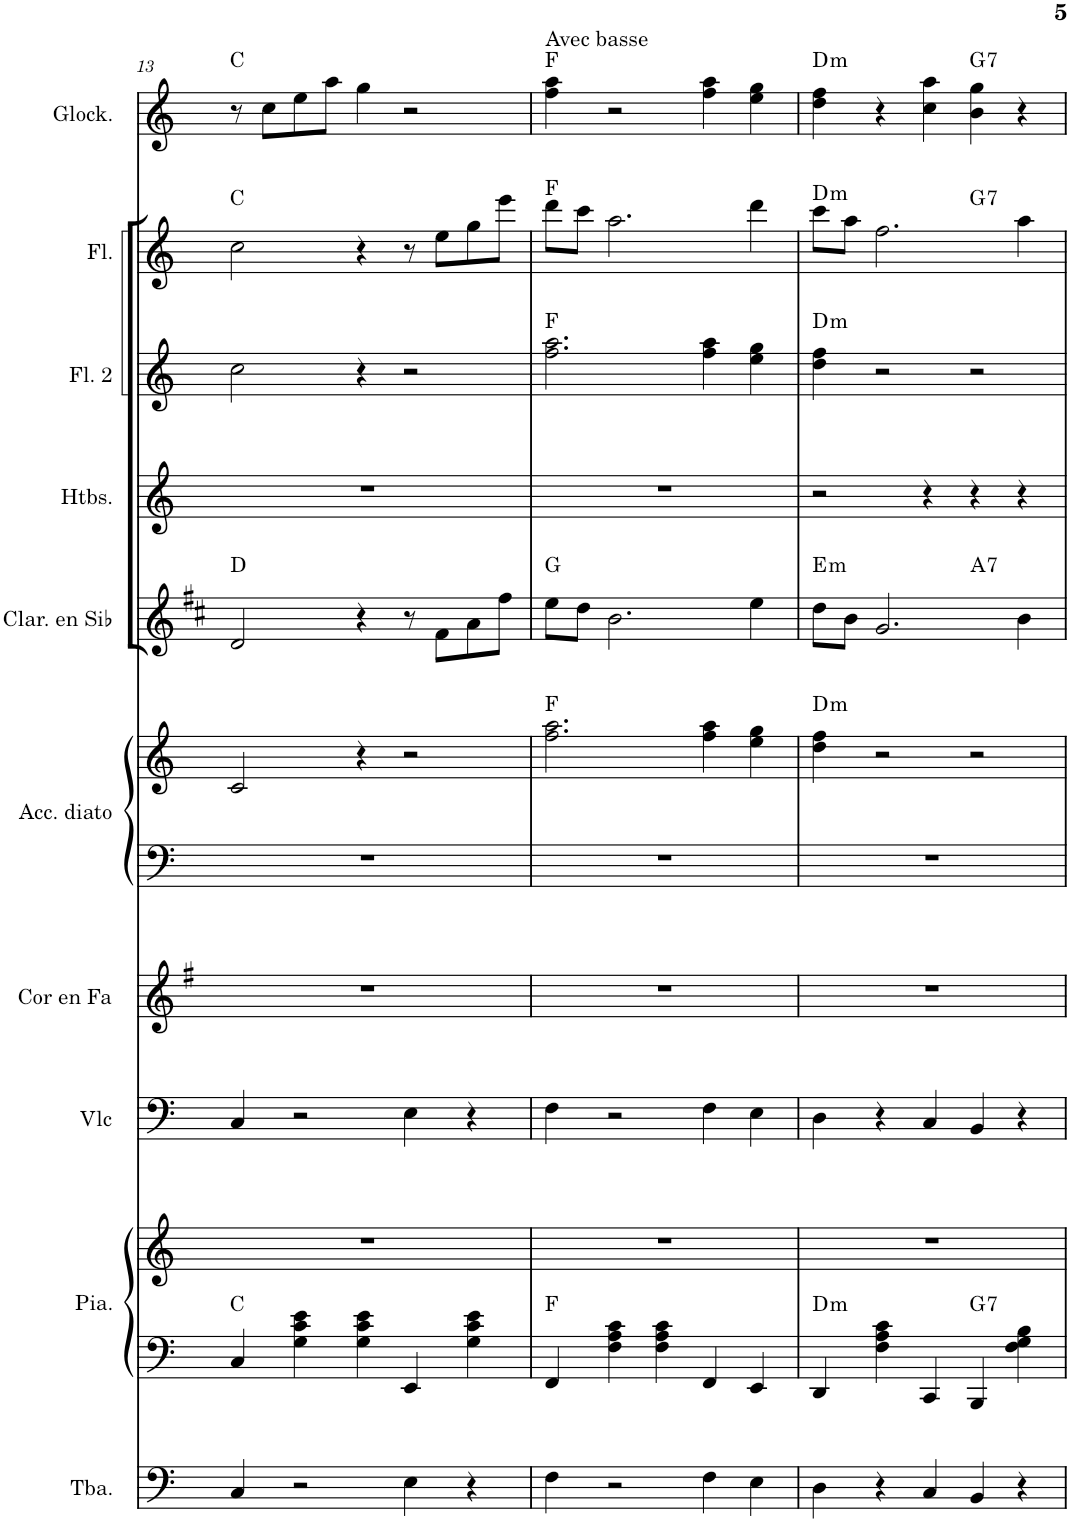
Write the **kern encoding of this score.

**kern	**kern	**kern	**harte	**kern	**kern	**kern	**kern	**harte	**kern	**harte	**kern	**kern	**harte	**kern	**harte	**kern	**harte
*part10	*part9	*part9	*part9	*part8	*part7	*part6	*part6	*part6	*part5	*part5	*part4	*part3	*part3	*part2	*part2	*part1	*part1
*staff12	*staff11	*staff10	*	*staff9	*staff8	*staff7	*staff6	*	*staff5	*	*staff4	*staff3	*	*staff2	*	*staff1	*
*I"Tuba	*I"Piano	*	*	*I"Violoncelle	*I"Cor en Fa	*I"Accordéon diatonique	*	*	*I"Clarinette en Sib	*	*I"Hautbois	*I"Flûte 2	*	*I"Flûte	*	*I"Glockenspiel	*
*I'Tba.	*I'Pia.	*	*	*I'Vlc	*I'Cor en Fa	*I'Acc. diato	*	*	*I'Clar. en Sib	*	*I'Htbs.	*I'Fl. 2	*	*I'Fl.	*	*I'Glock.	*
!!LO:PB:g=z
*clefF4	*clefF4	*clefG2	*	*clefF4	*clefG2	*clefF4	*clefG2	*	*clefG2	*	*clefG2	*clefG2	*	*clefG2	*	*clefG2	*
*	*	*	*	*	*Trd4c7	*	*	*	*Trd1c2	*	*	*	*	*	*	*Trd-14c-24	*
*k[]	*k[]	*k[]	*	*k[]	*k[f#]	*k[]	*k[]	*	*k[f#c#]	*	*k[]	*k[]	*	*k[]	*	*k[]	*
*M5/4	*M5/4	*M5/4	*	*M5/4	*M5/4	*M5/4	*M5/4	*	*M5/4	*	*M5/4	*M5/4	*	*M5/4	*	*M5/4	*
=13	=13	=13	=13	=13	=13	=13	=13	=13	=13	=13	=13	=13	=13	=13	=13	=13	=13
4C/	4C/	4%5r	C:maj	4C/	4%5r	4%5r	2c/	.	2d/	D:maj	4%5r	2cc\	.	2cc\	C:maj	8r	C:maj
.	.	.	.	.	.	.	.	.	.	.	.	.	.	.	.	8cc\L	.
2r	4G\ 4c\ 4e\	.	.	2r	.	.	.	.	.	.	.	.	.	.	.	8ee\	.
.	.	.	.	.	.	.	.	.	.	.	.	.	.	.	.	8aa\J	.
.	4G\ 4c\ 4e\	.	.	.	.	.	4r	.	4r	.	.	4r	.	4r	.	4gg\	.
4E\	4EE/	.	.	4E\	.	.	2r	.	8r	.	.	2r	.	8r	.	2r	.
.	.	.	.	.	.	.	.	.	8f#\L	.	.	.	.	8ee\L	.	.	.
4r	4G\ 4c\ 4e\	.	.	4r	.	.	.	.	8a\	.	.	.	.	8gg\	.	.	.
.	.	.	.	.	.	.	.	.	8ff#\J	.	.	.	.	8eee\J	.	.	.
=14	=14	=14	=14	=14	=14	=14	=14	=14	=14	=14	=14	=14	=14	=14	=14	=14	=14
!	!	!	!	!	!	!	!	!	!	!	!	!	!	!	!	!LO:TX:a:t=Avec basse	!
4F\	4FF/	4%5r	F:maj	4F\	4%5r	4%5r	2.ff\ 2.aa\	F:maj	8ee\L	G:maj	4%5r	2.ff\ 2.aa\	F:maj	8ddd\L	F:maj	4ff\ 4aa\	F:maj
.	.	.	.	.	.	.	.	.	8dd\J	.	.	.	.	8ccc\J	.	.	.
2r	4F\ 4A\ 4c\	.	.	2r	.	.	.	.	2.b\	.	.	.	.	2.aa\	.	2r	.
.	4F\ 4A\ 4c\	.	.	.	.	.	.	.	.	.	.	.	.	.	.	.	.
4F\	4FF/	.	.	4F\	.	.	4ff\ 4aa\	.	.	.	.	4ff\ 4aa\	.	.	.	4ff\ 4aa\	.
4E\	4EE/	.	.	4E\	.	.	4ee\ 4gg\	.	4ee\	.	.	4ee\ 4gg\	.	4ddd\	.	4ee\ 4gg\	.
=15	=15	=15	=15	=15	=15	=15	=15	=15	=15	=15	=15	=15	=15	=15	=15	=15	=15
!	!	!	!LO:H:kt=m	!	!	!	!	!LO:H:kt=m	!	!LO:H:kt=m	!	!	!LO:H:kt=m	!	!LO:H:kt=m	!	!LO:H:kt=m
*	*	*^	*	*	*	*	*	*	*^	*	*	*	*	*^	*	*	*
4D\	4DD/	4%5r	2.ryy	D:min	4D\	4%5r	4%5r	4dd\ 4ff\	D:min	8dd\L	2.ryy	E:min	2r	4dd\ 4ff\	D:min	8ccc\L	2.ryy	D:min	4dd\ 4ff\	D:min
.	.	.	.	.	.	.	.	.	.	8b\J	.	.	.	.	.	8aa\J	.	.	.	.
4r	4F\ 4A\ 4c\	.	.	.	4r	.	.	2r	.	2.g/	.	.	.	2r	.	2.ff\	.	.	4r	.
4C/	4CC/	.	.	.	4C/	.	.	.	.	.	.	.	4r	.	.	.	.	.	4cc\ 4aa\	.
!	!	!	!	!LO:H:kt=7	!	!	!	!	!	!	!	!LO:H:kt=7	!	!	!	!	!	!LO:H:kt=7	!	!LO:H:kt=7
4BB/	4BBB/	.	2ryy	G:7	4BB/	.	.	2r	.	.	2ryy	A:7	4r	2r	.	.	2ryy	G:7	4b\ 4gg\	G:7
4r	4F\ 4G\ 4B\	.	.	.	4r	.	.	.	.	4b\	.	.	4r	.	.	4aa\	.	.	4r	.
*	*	*v	*v	*	*	*	*	*	*	*v	*v	*	*	*	*	*v	*v	*	*	*
=	=	=	=	=	=	=	=	=	=	=	=	=	=	=	=	=	=
*-	*-	*-	*-	*-	*-	*-	*-	*-	*-	*-	*-	*-	*-	*-	*-	*-	*-
